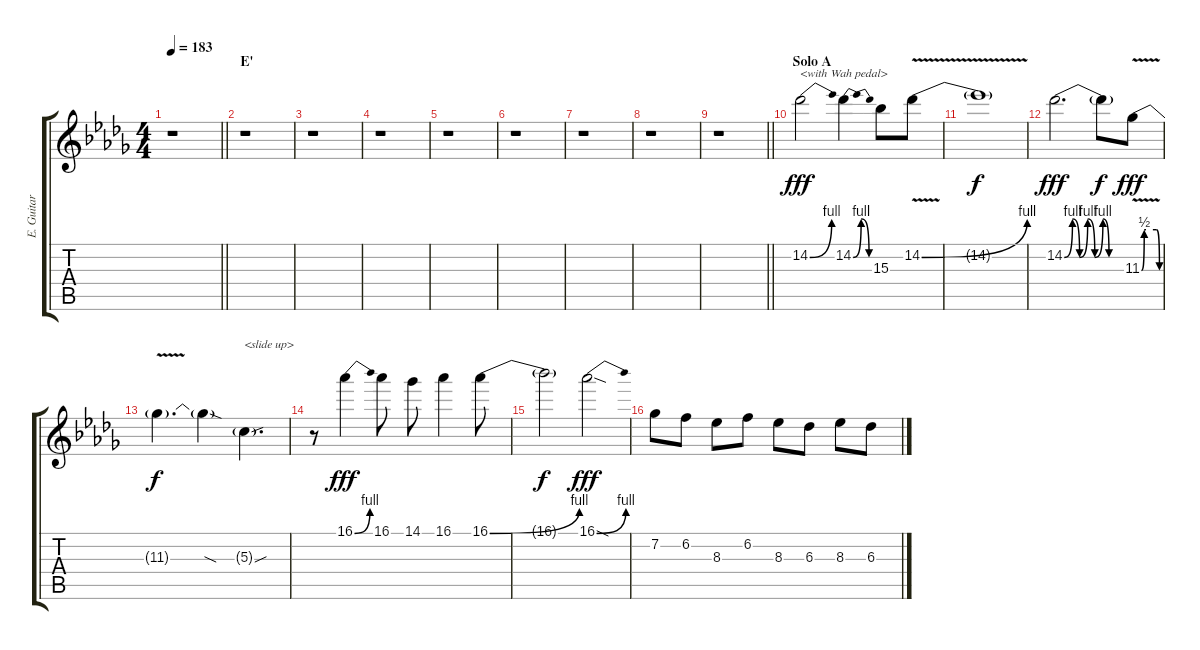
\track ("E. Guitar IV" "E. Guitar ") {instrument overdrivenguitar}
\staff {score tabs}
\tuning (E4 B3 G3 D3 A2 E2) {hide}
\ts (4 4)
\tempo 183
\clef g2
\barLineRight lightlight
\ks db
r.1{dy fff} |
\section ("" "E'")
r.1 |
r.1 |
r.1 |
r.1 |
r.1 |
r.1 |
r.1 |
\barLineRight lightlight
r.1 |
\section ("" "Solo A")
14.2{be (bend 0 0 60 4)}.2{txt "<with Wah pedal>"} 14.2{be (bendrelease 0 0 30 4 30 4 60 0)}.4 15.3.8 14.2{be (bend 0 0 60 4) v}.8 |
14.2{t}.1{dy f} |
14.2{be (custom 0 0 8 4 15 0 23 4 30 0 38 4 44 0 60 0)}.2{d dy fff} 14.2{t}.8{dy f} 11.3{be (custom 0 0 9 2 15 2 50 2 60 0) v}.8{dy fff} |
11.3{t}.4{d dy f} 11.3{sod t}.4 5.3{sou g}.4{d txt "<slide up>"} |
r.8 16.1{be (bend 0 0 60 4)}.4{dy fff} 16.1.8 14.1.8 16.1.4 16.1{be (bend 0 0 60 4)}.8 |
16.1{t}.2{dy f} 16.1{be (bend 0 0 60 4) sod}.2{dy fff} |
7.2.8 6.2.8 8.3.8 6.2.8 8.3.8 6.3.8 8.3.8 6.3.8
